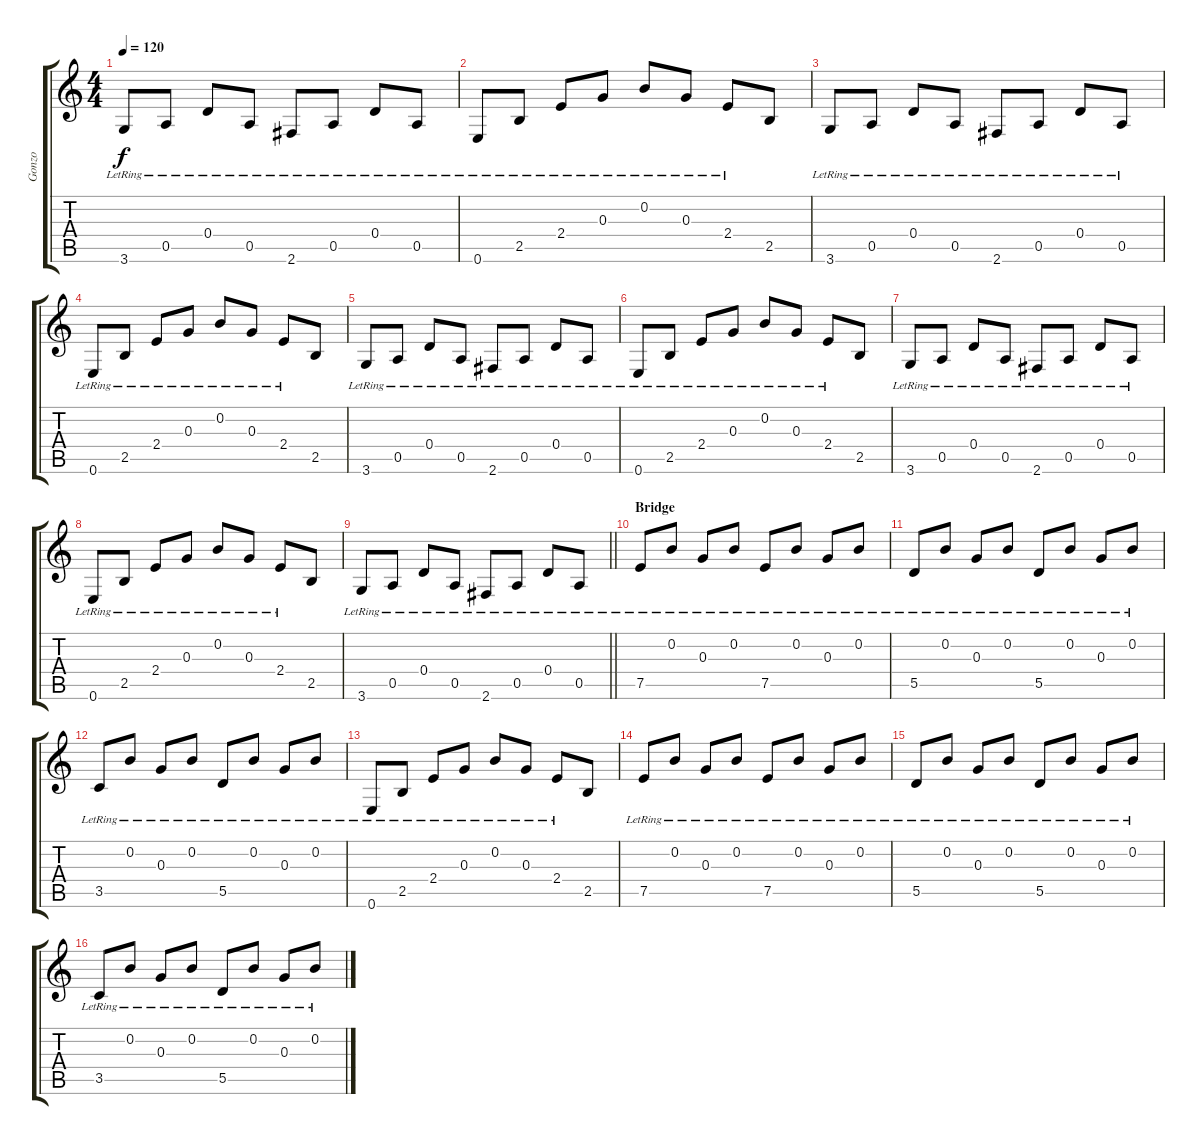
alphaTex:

\track ("Gonzo" "Gonzo") {instrument acousticguitarsteel}
\staff {score tabs}
\tuning (E4 B3 G3 D3 A2 E2) {hide}
\ts (4 4)
\tempo 120
\clef g2
\ks c
3.6{lr}.8{dy f} 0.5{lr}.8 0.4{lr}.8 0.5{lr}.8 2.6{lr}.8 0.5{lr}.8 0.4{lr}.8 0.5{lr}.8 |
0.6{lr}.8 2.5{lr}.8 2.4{lr}.8 0.3{lr}.8 0.2{lr}.8 0.3{lr}.8 2.4{lr}.8 2.5.8 |
3.6{lr}.8 0.5{lr}.8 0.4{lr}.8 0.5{lr}.8 2.6{lr}.8 0.5{lr}.8 0.4{lr}.8 0.5{lr}.8 |
0.6{lr}.8 2.5{lr}.8 2.4{lr}.8 0.3{lr}.8 0.2{lr}.8 0.3{lr}.8 2.4{lr}.8 2.5.8 |
3.6{lr}.8 0.5{lr}.8 0.4{lr}.8 0.5{lr}.8 2.6{lr}.8 0.5{lr}.8 0.4{lr}.8 0.5{lr}.8 |
0.6{lr}.8 2.5{lr}.8 2.4{lr}.8 0.3{lr}.8 0.2{lr}.8 0.3{lr}.8 2.4{lr}.8 2.5.8 |
3.6{lr}.8 0.5{lr}.8 0.4{lr}.8 0.5{lr}.8 2.6{lr}.8 0.5{lr}.8 0.4{lr}.8 0.5{lr}.8 |
0.6{lr}.8 2.5{lr}.8 2.4{lr}.8 0.3{lr}.8 0.2{lr}.8 0.3{lr}.8 2.4{lr}.8 2.5.8 |
\barLineRight lightlight
3.6{lr}.8 0.5{lr}.8 0.4{lr}.8 0.5{lr}.8 2.6{lr}.8 0.5{lr}.8 0.4{lr}.8 0.5{lr}.8 |
\section ("" "Bridge")
7.5{lr}.8 0.2{lr}.8 0.3{lr}.8 0.2{lr}.8 7.5{lr}.8 0.2{lr}.8 0.3{lr}.8 0.2{lr}.8 |
5.5{lr}.8 0.2{lr}.8 0.3{lr}.8 0.2{lr}.8 5.5{lr}.8 0.2{lr}.8 0.3{lr}.8 0.2{lr}.8 |
3.5{lr}.8 0.2{lr}.8 0.3{lr}.8 0.2{lr}.8 5.5{lr}.8 0.2{lr}.8 0.3{lr}.8 0.2{lr}.8 |
0.6{lr}.8 2.5{lr}.8 2.4{lr}.8 0.3{lr}.8 0.2{lr}.8 0.3{lr}.8 2.4{lr}.8 2.5.8 |
7.5{lr}.8 0.2{lr}.8 0.3{lr}.8 0.2{lr}.8 7.5{lr}.8 0.2{lr}.8 0.3{lr}.8 0.2{lr}.8 |
5.5{lr}.8 0.2{lr}.8 0.3{lr}.8 0.2{lr}.8 5.5{lr}.8 0.2{lr}.8 0.3{lr}.8 0.2{lr}.8 |
3.5{lr}.8 0.2{lr}.8 0.3{lr}.8 0.2{lr}.8 5.5{lr}.8 0.2{lr}.8 0.3{lr}.8 0.2{lr}.8
